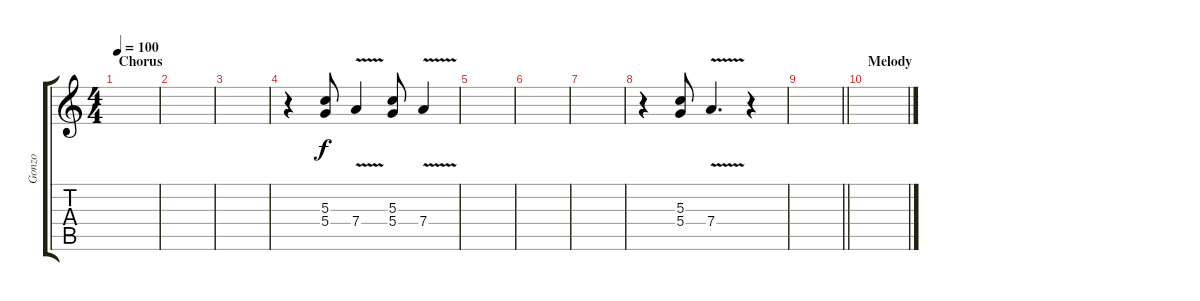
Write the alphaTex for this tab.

\track ("Gonzo" "Gonzo") {instrument distortionguitar}
\staff {score tabs}
\tuning (E4 B3 G3 D3 A2 E2) {hide}
\ts (4 4)
\section ("" "Chorus")
\tempo 100
\clef g2
\ks c
|
|
|
r.4 (5.3 5.4).8 7.4{v}.4 (5.3 5.4).8 7.4{v}.4 |
|
|
|
r.4 (5.3 5.4).8 7.4{v}.4{d} r.4 |
\barLineRight lightlight
|
\section ("" "Melody")
